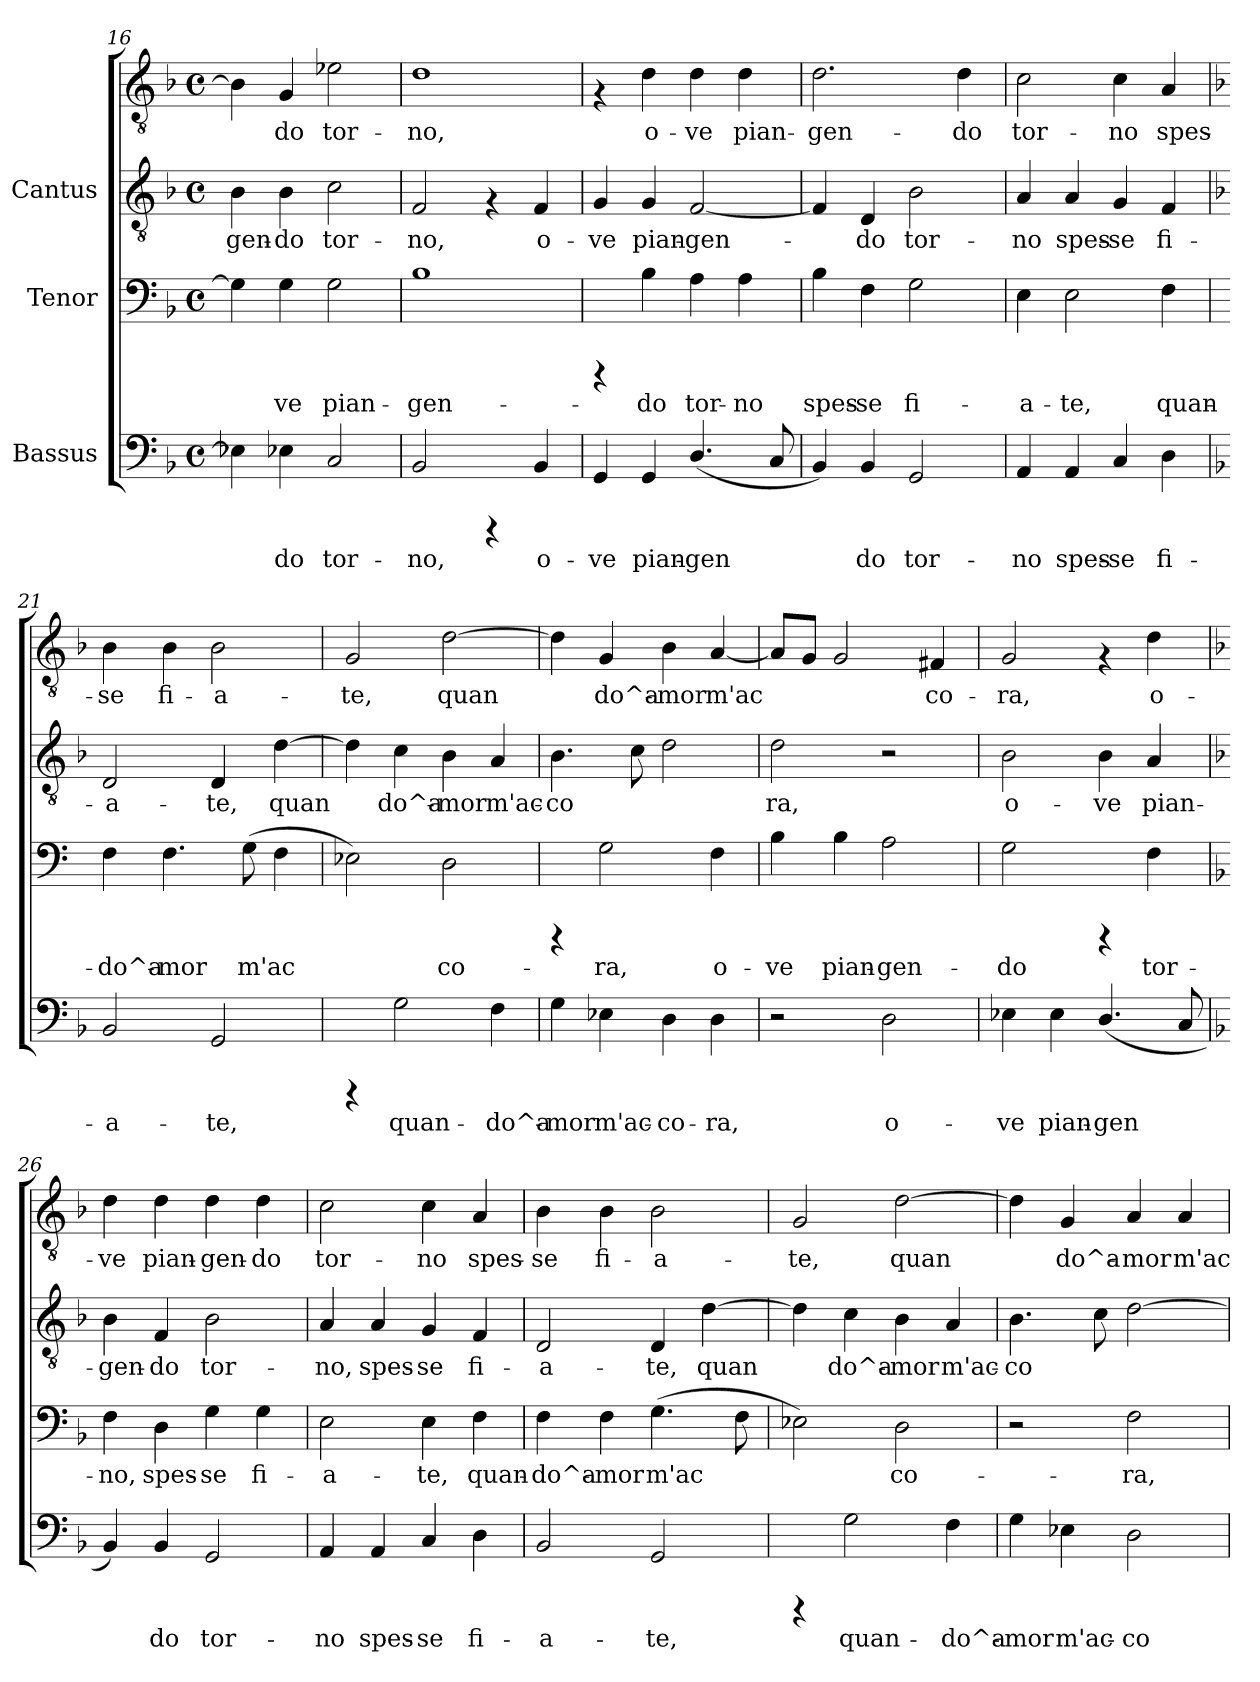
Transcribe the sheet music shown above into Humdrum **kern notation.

**kern	**text	**kern	**text	**kern	**text	**kern	**text
*part3	*part3	*part2	*part2	*part1	*part1	*part1	*part1
*staff4	*staff4	*staff3	*staff3	*staff2	*staff2	*staff1	*staff1
*I"Bassus	*	*I"Tenor	*	*I"Cantus	*	*	*
!!LO:PB:g=z
*clefF4	*	*clefF4	*	*clefGv2	*	*clefGv2	*
*k[b-]	*	*k[b-]	*	*k[b-]	*	*k[b-]	*
*F:	*	*F:	*	*F:	*	*F:	*
*M4/4	*	*M4/4	*	*M4/4	*	*M4/4	*
*met(c)	*	*met(c)	*	*met(c)	*	*met(c)	*
=16	=16	=16	=16	=16	=16	=16	=16
!	!LO:LY:b:cj	!	!LO:LY:b:cj	!	!LO:LY:b:cj	!	!LO:LY:b:cj
4E-X\]	-	4G\]	-	4B-\	-gen-	4B-\]	-
!	!LO:LY:b:cj	!	!LO:LY:b:cj	!	!LO:LY:b:cj	!	!LO:LY:b:cj
4E-X\	do	4G\	ve	4B-\	-do	4G/	do
!	!LO:LY:b:cj	!	!LO:LY:b:cj	!	!LO:LY:b:cj	!	!LO:LY:b:cj
2C/	tor-	2G\	pian-	2c\	tor-	2e-X\	tor-
=17	=17	=17	=17	=17	=17	=17	=17
!	!LO:LY:b:cj	!	!LO:LY:b:cj	!	!LO:LY:b:cj	!	!LO:LY:b:cj
2BB-/	-no,	1B-	-gen-	2F/	no,	1d	-no,
4rCCC	.	.	.	4rF	.	.	.
!	!LO:LY:b:cj	!	!	!	!LO:LY:b:cj	!	!
4BB-/	o-	.	.	4F/	o-	.	.
=18	=18	=18	=18	=18	=18	=18	=18
!	!LO:LY:b:cj	!	!	!	!LO:LY:b:cj	!	!
4GG/	-ve	4rCCC	.	4G/	-ve	4rF	.
!	!LO:LY:b:cj	!	!LO:LY:b:cj	!	!LO:LY:b:cj	!	!LO:LY:b:cj
4GG/	pian-	4B-\	-do	4G/	pian-	4d\	-o-
!	!LO:LY:b:cj	!	!LO:LY:b:cj	!	!LO:LY:b:cj	!	!LO:LY:b:cj
(<4.D/	-gen-	4A\	tor-	[<2F/	-gen-	4d\	-ve
!	!	!	!LO:LY:b:cj	!	!	!	!LO:LY:b:cj
.	.	4A\	-no	.	.	4d\	pian-
!	!LO:LY:b:cj	!	!	!	!	!	!
8C/	--	.	.	.	.	.	.
=19	=19	=19	=19	=19	=19	=19	=19
!	!LO:LY:b:cj	!	!LO:LY:b:cj	!	!LO:LY:b:cj	!	!LO:LY:b:cj
4BB-/)	-	4B-\	spes-	4F/]	.	2.d\	-gen-
!	!LO:LY:b:cj	!	!LO:LY:b:cj	!	!LO:LY:b:cj	!	!
4BB-/	do	4F\	-se	4D/	do	.	.
!	!LO:LY:b:cj	!	!LO:LY:b:cj	!	!LO:LY:b:cj	!	!
2GG/	tor-	2G\	fi-	2B-\	tor-	.	.
!	!	!	!	!	!	!	!LO:LY:b:cj
.	.	.	.	.	.	4d\	-do
=20	=20	=20	=20	=20	=20	=20	=20
!	!LO:LY:b:cj	!	!LO:LY:b:cj	!	!LO:LY:b:cj	!	!LO:LY:b:cj
4AA/	-no	4E\	-a-	4A/	-no	2c\	-tor-
!	!LO:LY:b:cj	!	!LO:LY:b:cj	!	!LO:LY:b:cj	!	!
4AA/	spes-	2E\	-te,	4A/	spes-	.	.
!	!LO:LY:b:cj	!	!	!	!LO:LY:b:cj	!	!LO:LY:b:cj
4C/	-se	.	.	4G/	-se	4c\	-no
!	!LO:LY:b:cj	!	!LO:LY:b:cj	!	!LO:LY:b:cj	!	!LO:LY:b:cj
4D\	fi-	4F\	quan-	4F/	fi-	4A/	spes-
!!LO:LB:g=z
=21	=21	=21	=21	=21	=21	=21	=21
*	*	*k[]	*	*	*	*	*
*	*	*C:	*	*	*	*	*
!	!LO:LY:b:cj	!	!LO:LY:b:cj	!	!LO:LY:b:cj	!	!LO:LY:b:cj
2BB-/	-a-	4F\	-do^a-	2D/	-a-	4B-\	-se
!	!	!	!LO:LY:b:cj	!	!	!	!LO:LY:b:cj
.	.	4.F\	-mor	.	.	4B-\	fi-
!	!LO:LY:b:cj	!	!	!	!LO:LY:b:cj	!	!LO:LY:b:cj
2GG/	-te,	.	.	4D/	-te,	2B-\	-a-
!	!	!	!LO:LY:b:cj	!	!	!	!
.	.	(>8G\	m'ac-	.	.	.	.
!	!	!	!LO:LY:b:cj	!	!LO:LY:b:cj	!	!
.	.	4F\	--	[>4d\	quan-	.	.
=22	=22	=22	=22	=22	=22	=22	=22
!	!	!	!LO:LY:b:cj	!	!LO:LY:b:cj	!	!LO:LY:b:cj
4rCCC	.	2E-X\)	-	4d\]	-	2G/	-te,
!	!LO:LY:b:cj	!	!	!	!LO:LY:b:cj	!	!
2G\	quan-	.	.	4c\	do^a-	.	.
!	!	!	!LO:LY:b:cj	!	!LO:LY:b:cj	!	!LO:LY:b:cj
.	.	2D\	co-	4B-\	-mor	[>2d\	quan-
!	!LO:LY:b:cj	!	!	!	!LO:LY:b:cj	!	!
4F\	-do^a-	.	.	4A/	m'ac-	.	.
=23	=23	=23	=23	=23	=23	=23	=23
!	!LO:LY:b:cj	!	!	!	!LO:LY:b:cj	!	!LO:LY:b:cj
4G\	-mor	4rCCC	.	4.B-\	-co-	4d\]	-
!	!LO:LY:b:cj	!	!LO:LY:b:cj	!	!	!	!LO:LY:b:cj
4E-X\	m'ac-	2G\	-ra,	.	.	4G/	do^a-
!	!	!	!	!	!LO:LY:b:cj	!	!
.	.	.	.	8c\	--	.	.
!	!LO:LY:b:cj	!	!	!	!LO:LY:b:cj	!	!LO:LY:b:cj
4D\	-co-	.	.	2d\	--	4B-\	-mor
!	!LO:LY:b:cj	!	!LO:LY:b:cj	!	!	!	!LO:LY:b:cj
4D\	-ra,	4F\	o-	.	.	[<4A/	m'ac-
=24	=24	=24	=24	=24	=24	=24	=24
!	!	!	!LO:LY:b:cj	!	!LO:LY:b:cj	!	!LO:LY:b:cj
2r	.	4B\	-ve	2d\	-ra,	8A/L]	-
!	!	!	!	!	!	!	!LO:LY:b:cj
.	.	.	.	.	.	8G/J	.
!	!	!	!LO:LY:b:cj	!	!	!	!LO:LY:b:cj
.	.	4B\	pian-	.	.	2G/	.
!	!LO:LY:b:cj	!	!LO:LY:b:cj	!	!	!	!
2D\	o-	2A\	-gen-	2r	.	.	.
!	!	!	!	!	!	!	!LO:LY:b:cj
.	.	.	.	.	.	4F#X/	co-
!!LO:LB:g=z
=25	=25	=25	=25	=25	=25	=25	=25
!	!LO:LY:b:cj	!	!LO:LY:b:cj	!	!LO:LY:b:cj	!	!LO:LY:b:cj
4E-X\	-ve	2G\	-do	2B-\	-o-	2G/	ra,
!	!LO:LY:b:cj	!	!	!	!	!	!
4E-\	pian-	.	.	.	.	.	.
!	!LO:LY:b:cj	!	!	!	!LO:LY:b:cj	!	!
(<4.D/	-gen-	4rCCC	.	4B-\	-ve	4rF	.
!	!	!	!LO:LY:b:cj	!	!LO:LY:b:cj	!	!LO:LY:b:cj
.	.	4F\	tor-	4A/	pian-	4d\	o-
!	!LO:LY:b:cj	!	!	!	!	!	!
8C/	--	.	.	.	.	.	.
=26	=26	=26	=26	=26	=26	=26	=26
*	*	*k[b-]	*	*	*	*	*
*	*	*F:	*	*	*	*	*
!	!LO:LY:b:cj	!	!LO:LY:b:cj	!	!LO:LY:b:cj	!	!LO:LY:b:cj
4BB-/)	-	4F\	-no,	4B-\	gen-	4d\	-ve
!	!LO:LY:b:cj	!	!LO:LY:b:cj	!	!LO:LY:b:cj	!	!LO:LY:b:cj
4BB-/	do	4D\	spes-	4F/	-do	4d\	pian-
!	!LO:LY:b:cj	!	!LO:LY:b:cj	!	!LO:LY:b:cj	!	!LO:LY:b:cj
2GG/	tor-	4G\	-se	2B-\	tor-	4d\	-gen-
!	!	!	!LO:LY:b:cj	!	!	!	!LO:LY:b:cj
.	.	4G\	fi-	.	.	4d\	-do
=27	=27	=27	=27	=27	=27	=27	=27
!	!LO:LY:b:cj	!	!LO:LY:b:cj	!	!LO:LY:b:cj	!	!LO:LY:b:cj
4AA/	-no	2E\	-a-	4A/	-no,	2c\	-tor-
!	!LO:LY:b:cj	!	!	!	!LO:LY:b:cj	!	!
4AA/	spes-	.	.	4A/	spes-	.	.
!	!LO:LY:b:cj	!	!LO:LY:b:cj	!	!LO:LY:b:cj	!	!LO:LY:b:cj
4C/	-se	4E\	-te,	4G/	-se	4c\	-no
!	!LO:LY:b:cj	!	!LO:LY:b:cj	!	!LO:LY:b:cj	!	!LO:LY:b:cj
4D\	fi-	4F\	quan-	4F/	fi-	4A/	spes-
=28	=28	=28	=28	=28	=28	=28	=28
!	!LO:LY:b:cj	!	!LO:LY:b:cj	!	!LO:LY:b:cj	!	!LO:LY:b:cj
2BB-/	-a-	4F\	-do^a-	2D/	-a-	4B-\	-se
!	!	!	!LO:LY:b:cj	!	!	!	!LO:LY:b:cj
.	.	4F\	-mor	.	.	4B-\	fi-
!	!LO:LY:b:cj	!	!LO:LY:b:cj	!	!LO:LY:b:cj	!	!LO:LY:b:cj
2GG/	-te,	(>4.G\	m'ac-	4D/	-te,	2B-\	-a-
!	!	!	!	!	!LO:LY:b:cj	!	!
.	.	.	.	[>4d\	quan-	.	.
!	!	!	!LO:LY:b:cj	!	!	!	!
.	.	8F\	--	.	.	.	.
!!LO:PB:g=z
=29	=29	=29	=29	=29	=29	=29	=29
!	!	!	!LO:LY:b:cj	!	!LO:LY:b:cj	!	!LO:LY:b:cj
4rCCC	.	2E-X\)	-	4d\]	-	2G/	-te,
!	!LO:LY:b:cj	!	!	!	!LO:LY:b:cj	!	!
2G\	quan-	.	.	4c\	do^a-	.	.
!	!	!	!LO:LY:b:cj	!	!LO:LY:b:cj	!	!LO:LY:b:cj
.	.	2D\	co-	4B-\	-mor	[>2d\	quan-
!	!LO:LY:b:cj	!	!	!	!LO:LY:b:cj	!	!
4F\	-do^a-	.	.	4A/	m'ac-	.	.
=30	=30	=30	=30	=30	=30	=30	=30
!	!LO:LY:b:cj	!	!	!	!LO:LY:b:cj	!	!LO:LY:b:cj
4G\	-mor	2r	.	4.B-\	-co-	4d\]	-
!	!LO:LY:b:cj	!	!	!	!	!	!LO:LY:b:cj
4E-X\	m'ac-	.	.	.	.	4G/	do^a-
!	!	!	!	!	!LO:LY:b:cj	!	!
.	.	.	.	8c\	--	.	.
!	!LO:LY:b:cj	!	!LO:LY:b:cj	!	!LO:LY:b:cj	!	!LO:LY:b:cj
2D\	-co-	2F\	-ra,	[>2d\	--	4A/	-mor
!	!	!	!	!	!	!	!LO:LY:b:cj
.	.	.	.	.	.	4A/	m'ac-
=	=	=	=	=	=	=	=
*-	*-	*-	*-	*-	*-	*-	*-
